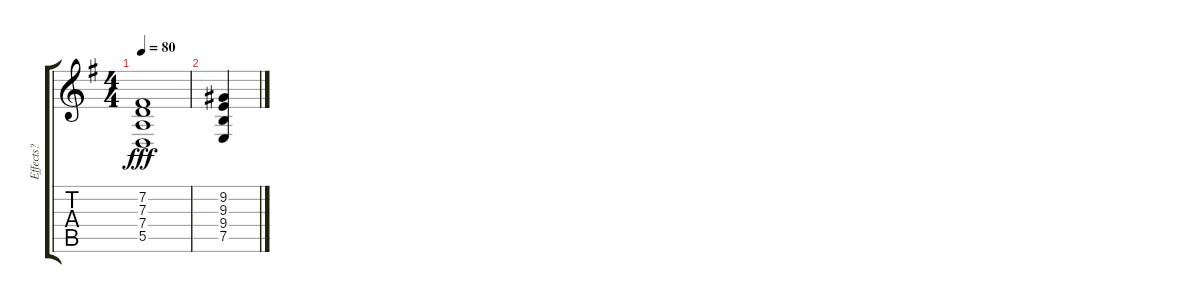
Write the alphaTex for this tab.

\track ("Effects?" "Effects?") {instrument pad2warm}
\staff {score tabs}
\tuning (E4 B3 G3 D3 A2 E2) {hide}
\ts (4 4)
\tempo 80
\clef g2
\ks g
(7.2 7.3 7.4 5.5).1{dy fff} |
(9.2 9.3 9.4 7.5).4
